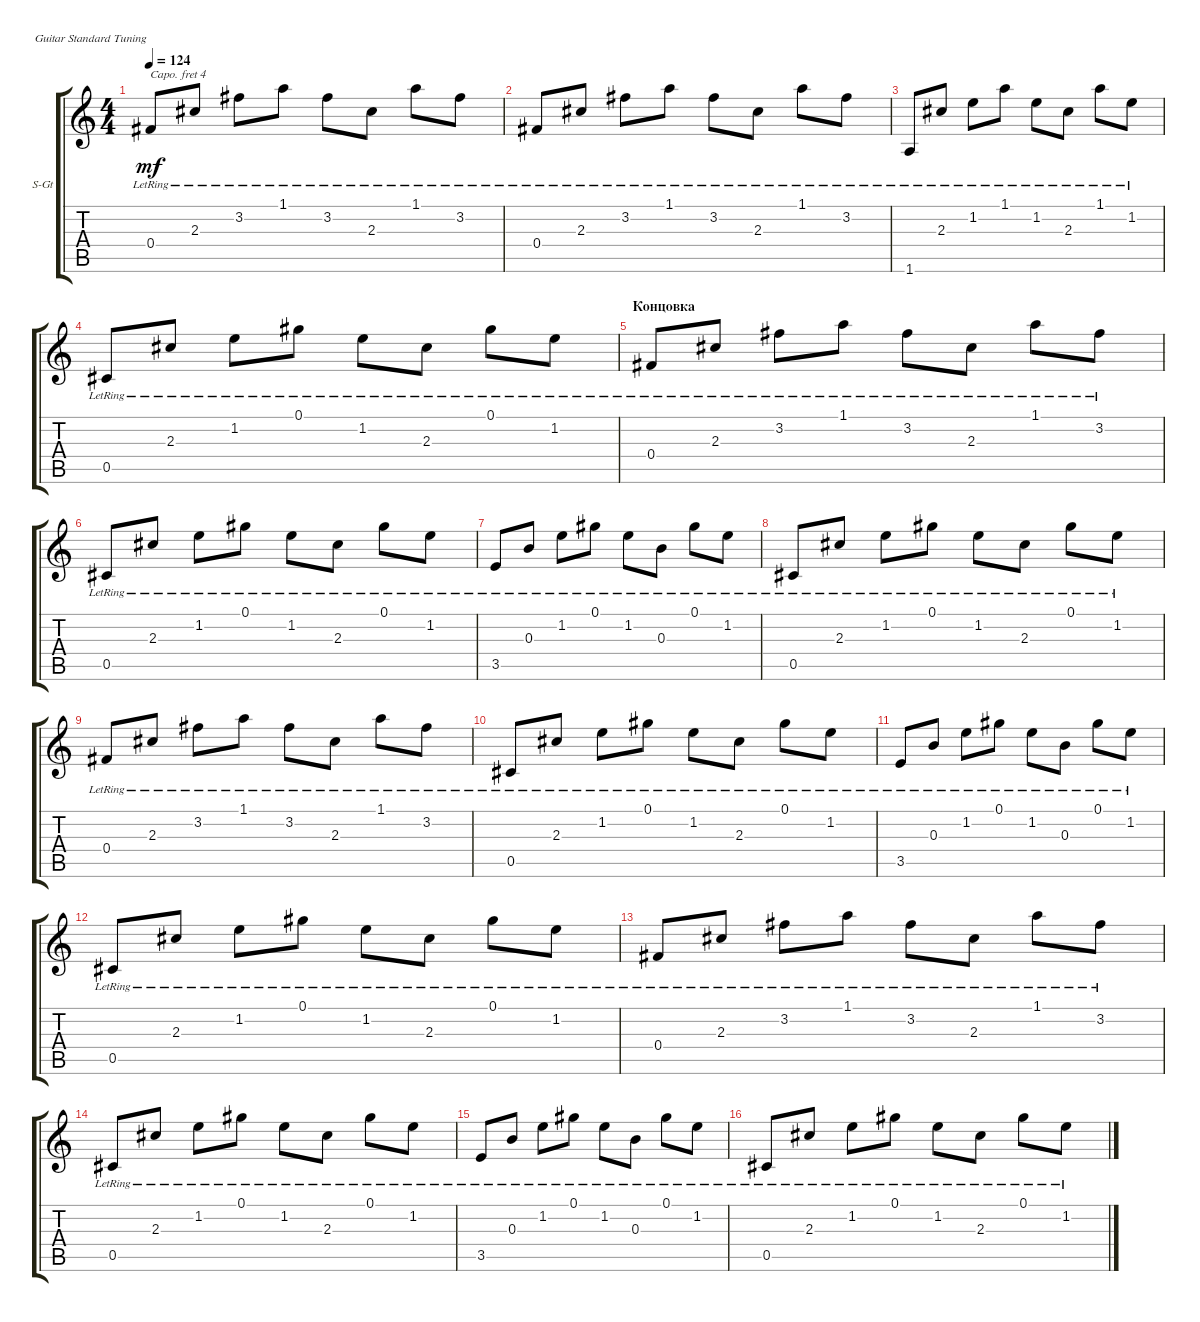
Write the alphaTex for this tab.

\defaultSystemsLayout 4
\bracketExtendMode groupsimilarinstruments
\firstSystemTrackNameOrientation horizontal
\otherSystemsTrackNameOrientation horizontal
\track ("Steel Guitar" "S-Gt") {instrument acousticguitarsteel}
\staff {score tabs}
\capo 4
\tuning (E4 B3 G3 D3 A2 E2)
\ts (4 4)
\tempo 124
\clef g2
\scale
0.25
\ks c
0.4{lr}.8{dy mf} 2.3{lr}.8 3.2{lr}.8 1.1{lr}.8 3.2{lr}.8 2.3{lr}.8 1.1{lr}.8 3.2{lr}.8 |
\scale
0.25 0.4{lr}.8 2.3{lr}.8 3.2{lr}.8 1.1{lr}.8 3.2{lr}.8 2.3{lr}.8 1.1{lr}.8 3.2{lr}.8 |
\scale
0.25 1.6{lr}.8 2.3{lr}.8 1.2{lr}.8 1.1{lr}.8 1.2{lr}.8 2.3{lr}.8 1.1{lr}.8 1.2{lr}.8 |
\scale
0.25 0.5{lr}.8 2.3{lr}.8 1.2{lr}.8 0.1{lr}.8 1.2{lr}.8 2.3{lr}.8 0.1{lr}.8 1.2{lr}.8 |
\section ("" "Концовка")
\scale
0.25 0.4{lr}.8 2.3{lr}.8 3.2{lr}.8 1.1{lr}.8 3.2{lr}.8 2.3{lr}.8 1.1{lr}.8 3.2{lr}.8 |
\scale
0.25 0.5{lr}.8 2.3{lr}.8 1.2{lr}.8 0.1{lr}.8 1.2{lr}.8 2.3{lr}.8 0.1{lr}.8 1.2{lr}.8 |
\scale
0.25 3.5{lr}.8 0.3{lr}.8 1.2{lr}.8 0.1{lr}.8 1.2{lr}.8 0.3{lr}.8 0.1{lr}.8 1.2{lr}.8 |
\scale
0.25 0.5{lr}.8 2.3{lr}.8 1.2{lr}.8 0.1{lr}.8 1.2{lr}.8 2.3{lr}.8 0.1{lr}.8 1.2{lr}.8 |
\scale
0.25 0.4{lr}.8 2.3{lr}.8 3.2{lr}.8 1.1{lr}.8 3.2{lr}.8 2.3{lr}.8 1.1{lr}.8 3.2{lr}.8 |
\scale
0.25 0.5{lr}.8 2.3{lr}.8 1.2{lr}.8 0.1{lr}.8 1.2{lr}.8 2.3{lr}.8 0.1{lr}.8 1.2{lr}.8 |
\scale
0.25 3.5{lr}.8 0.3{lr}.8 1.2{lr}.8 0.1{lr}.8 1.2{lr}.8 0.3{lr}.8 0.1{lr}.8 1.2{lr}.8 |
\scale
0.25 0.5{lr}.8 2.3{lr}.8 1.2{lr}.8 0.1{lr}.8 1.2{lr}.8 2.3{lr}.8 0.1{lr}.8 1.2{lr}.8 |
\scale
0.25 0.4{lr}.8 2.3{lr}.8 3.2{lr}.8 1.1{lr}.8 3.2{lr}.8 2.3{lr}.8 1.1{lr}.8 3.2{lr}.8 |
\scale
0.25 0.5{lr}.8 2.3{lr}.8 1.2{lr}.8 0.1{lr}.8 1.2{lr}.8 2.3{lr}.8 0.1{lr}.8 1.2{lr}.8 |
\scale
0.25 3.5{lr}.8 0.3{lr}.8 1.2{lr}.8 0.1{lr}.8 1.2{lr}.8 0.3{lr}.8 0.1{lr}.8 1.2{lr}.8 |
\scale
0.25 0.5{lr}.8 2.3{lr}.8 1.2{lr}.8 0.1{lr}.8 1.2{lr}.8 2.3{lr}.8 0.1{lr}.8 1.2{lr}.8
